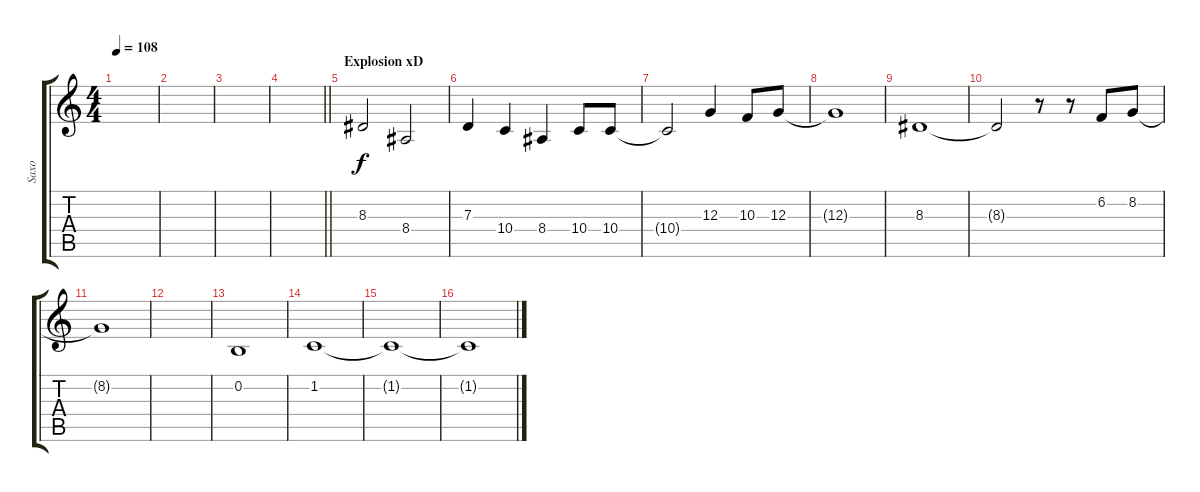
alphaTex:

\track ("Saxo" "Saxo") {instrument altosax}
\staff {score tabs}
\tuning (E4 B3 G3 D3 A2 E2) {hide}
\ts (4 4)
\tempo 108
\clef g2
\ks c
|
|
|
\barLineRight lightlight
|
\section ("" "Explosion xD")
8.3.2 8.4.2 |
7.3.4 10.4.4 8.4.4 10.4.8 10.4.8 |
10.4{t}.2 12.3.4 10.3.8 12.3.8 |
12.3{t}.1 |
8.3.1 |
8.3{t}.2 r.8 r.8 6.2.8 8.2.8 |
8.2{t}.1 |
|
0.2.1 |
1.2.1 |
1.2{t}.1 |
1.2{t}.1
